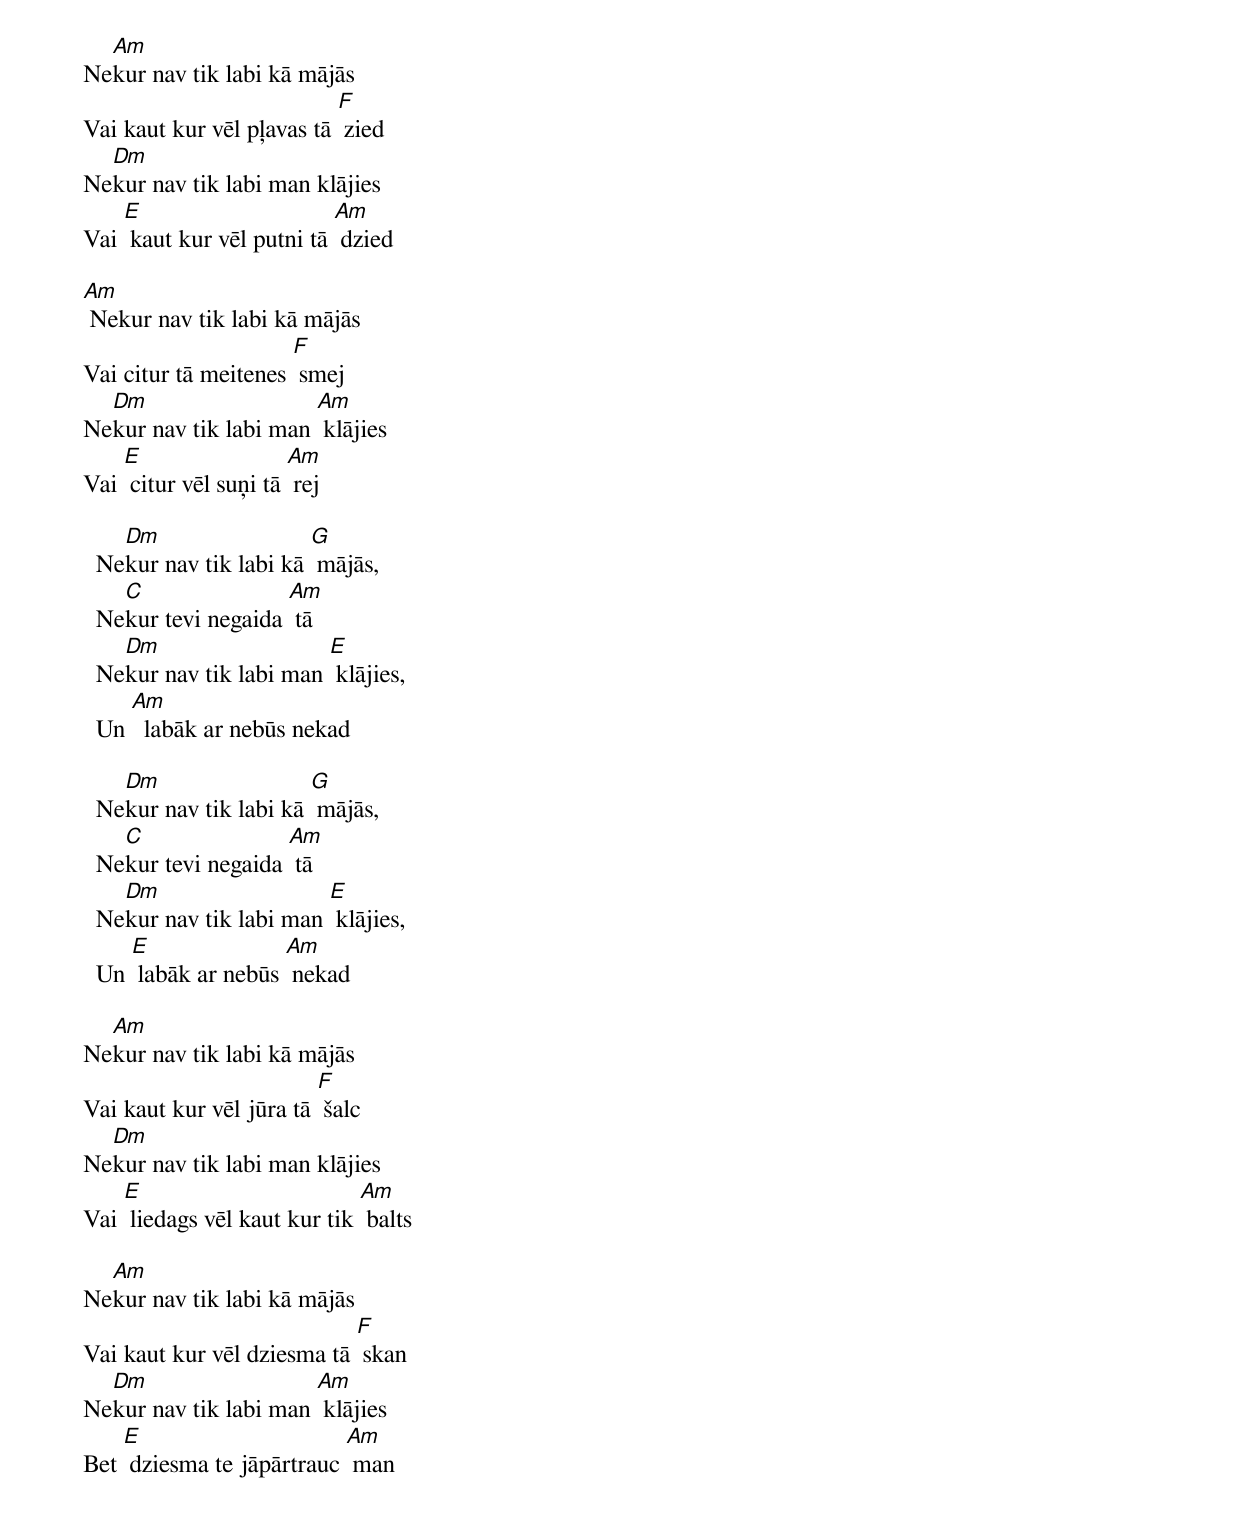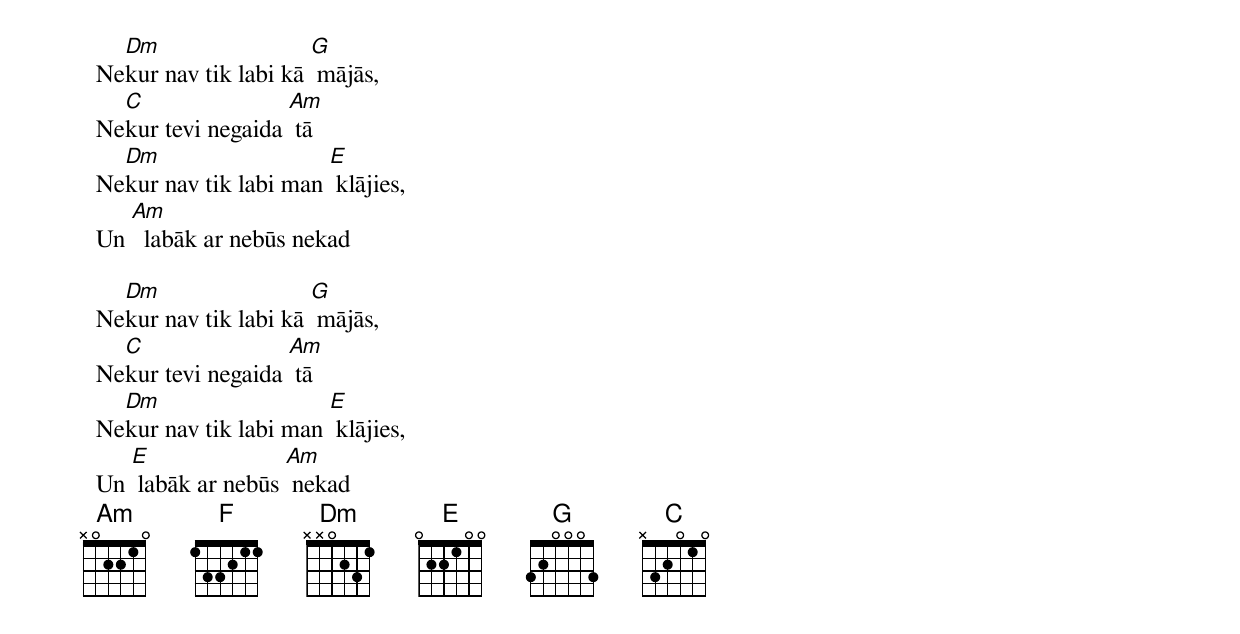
Ne[Am]kur nav tik labi kā mājās
Vai kaut kur vēl pļavas tā [F] zied
Ne[Dm]kur nav tik labi man klājies
Vai [E] kaut kur vēl putni tā [Am] dzied

[Am] Nekur nav tik labi kā mājās
Vai citur tā meitenes [F] smej
Ne[Dm]kur nav tik labi man [Am] klājies
Vai [E] citur vēl suņi tā [Am] rej

  Ne[Dm]kur nav tik labi kā [G] mājās,
  Ne[C]kur tevi negaida [Am] tā
  Ne[Dm]kur nav tik labi man [E] klājies,
  Un [Am]  labāk ar nebūs nekad

  Ne[Dm]kur nav tik labi kā [G] mājās,
  Ne[C]kur tevi negaida [Am] tā
  Ne[Dm]kur nav tik labi man [E] klājies,
  Un [E] labāk ar nebūs [Am] nekad

Ne[Am]kur nav tik labi kā mājās
Vai kaut kur vēl jūra tā [F] šalc
Ne[Dm]kur nav tik labi man klājies
Vai [E] liedags vēl kaut kur tik [Am] balts

Ne[Am]kur nav tik labi kā mājās
Vai kaut kur vēl dziesma tā [F] skan
Ne[Dm]kur nav tik labi man [Am] klājies
Bet [E] dziesma te jāpārtrauc [Am] man

  Ne[Dm]kur nav tik labi kā [G] mājās,
  Ne[C]kur tevi negaida [Am] tā
  Ne[Dm]kur nav tik labi man [E] klājies,
  Un [Am]  labāk ar nebūs nekad

  Ne[Dm]kur nav tik labi kā [G] mājās,
  Ne[C]kur tevi negaida [Am] tā
  Ne[Dm]kur nav tik labi man [E] klājies,
  Un [E] labāk ar nebūs [Am] nekad
